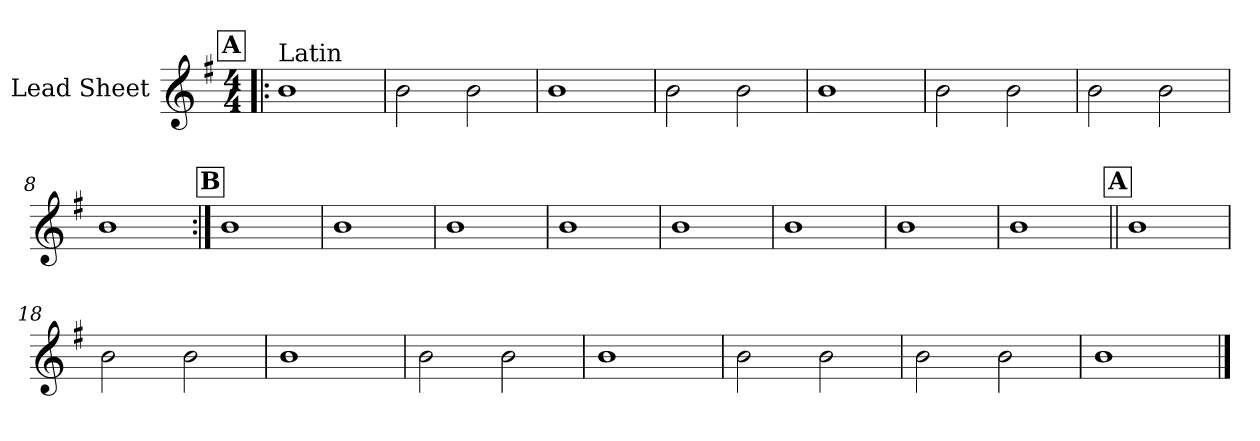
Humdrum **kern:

**kern
*part1
*staff1
*I"Lead Sheet
*clefG2
*k[f#]
*e:
*M4/4
!!LO:REH:place=s1:a:fs=14:t=A
=1!|:
!LO:TX:a:t=Latin
1b
=2
2b\
2b\
=3
1b
=4
2b\
2b\
!!LO:LB:g=z
=5
1b
=6
2b\
2b\
=7
2b\
2b\
=8
1b
!!LO:LB:g=z
!!LO:REH:place=s1:a:fs=14:t=B
=9:|!
1b
=10
1b
=11
1b
=12
1b
!!LO:LB:g=z
=13
1b
=14
1b
=15
1b
=16
1b
!!LO:LB:g=z
!!LO:REH:place=s1:a:fs=14:t=A
=17||
1b
=18
2b\
2b\
=19
1b
=20
2b\
2b\
!!LO:LB:g=z
=21
1b
=22
2b\
2b\
=23
2b\
2b\
=24
1b
==
*-
